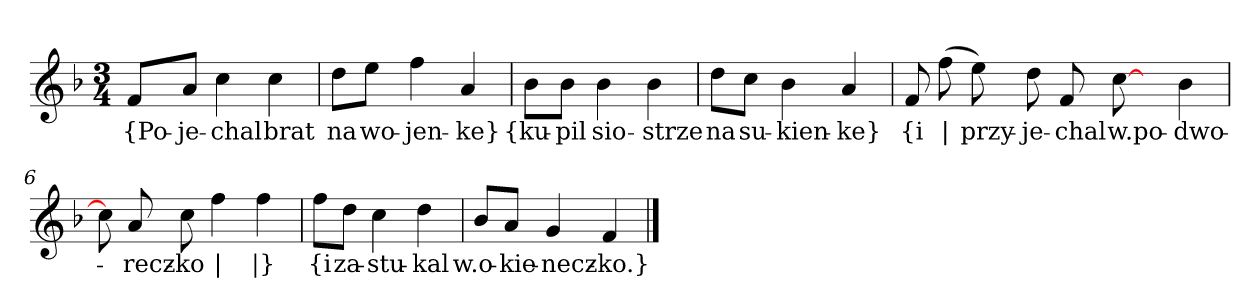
**kern	**text
*part1	*part1
*staff1	*staff1
*clefG2	*
*k[b-]	*
*F:	*
*M3/4	*
=	=
8f/L	{Po-
8a/J	-je-
4cc	-chal
4cc	brat
=2	=2
8dd\L	na
8ee\J	wo-
4ff	-jen-
4a	-ke}
=3y	=3y
8b-\L	{ku-
8b-\J	-pil
4b-	sio-
4b-	-strze
=4	=4
8dd\L	na
8cc\J	su-
4b-	-kien-
4a	-ke}
=5y	=5y
8f	{i
(8ff	|
8ee)	przy-
8dd	-je-
8f	-chal
[8cc	w.po-
8ryy	.
4b-	-dwo-
=6	=6
8cc]	.
8a	-recz-
8cc	-ko
4ff	|
4ff	|}
=7y	=7y
8ff\L	{i
8dd\J	za-
4cc	-stu-
4dd	-kal
=8	=8
8b-/L	w.o-
8a/J	-kie-
4g	-necz-
4f	-ko.}
==	==
*-	*-
